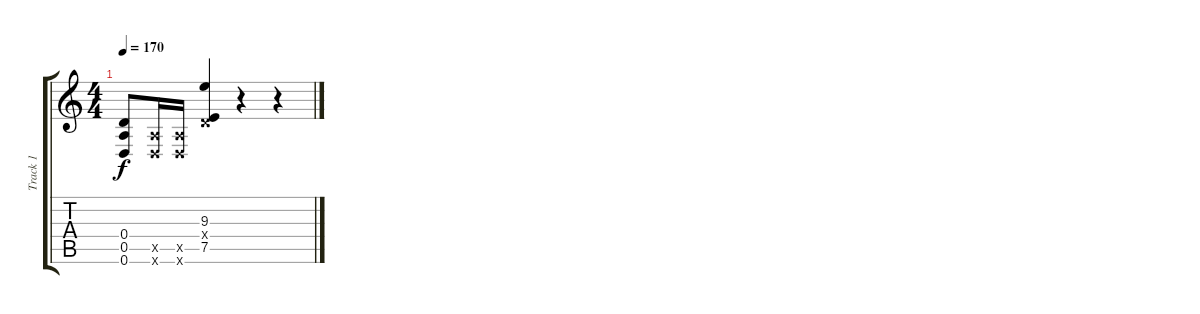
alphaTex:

\track ("Track 1" "Track 1") {instrument acousticguitarsteel}
\staff {score tabs}
\tuning (E4 B3 G3 D3 A2 D2) {hide}
\ts (4 4)
\tempo 170
\clef g2
\ks c
(0.4 0.5 0.6).8{dy f} (0.5{x} 0.6{x}).16 (0.5{x} 0.6{x}).16 (9.3 0.4{x} 7.5).4 r.4 r.4
